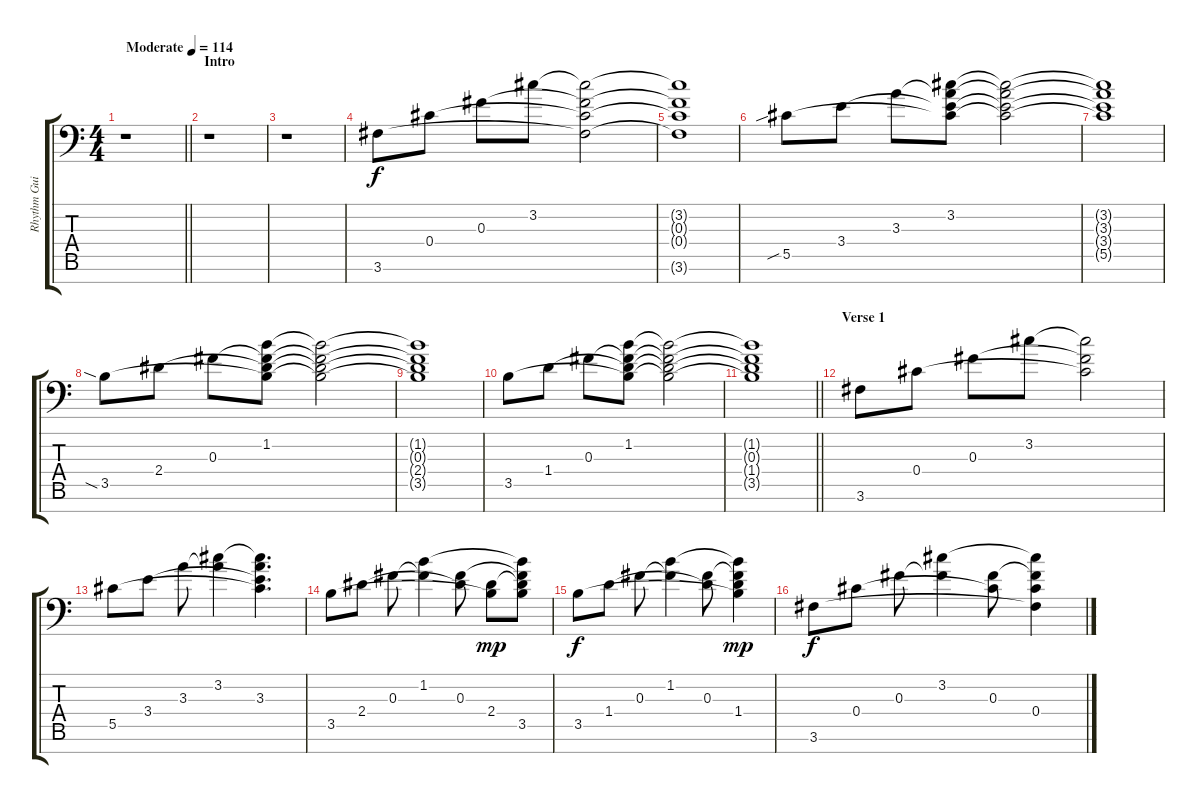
\track ("Rhythm Guitar" "Rhythm Gui") {instrument electricguitarjazz}
\staff {score tabs}
\tuning (Eb4 Bb3 Gb3 Db3 Ab2 Eb2 Bb1) {hide}
\ts (4 4)
\tempo (114 "Moderate")
\clef f4
\barLineRight lightlight
\ks c
r.1{dy f instrument electricguitarjazz} |
\section ("" "Intro")
r.1 |
r.1 |
3.6.8 0.4.8 0.3.8 3.2.8 (3.2{t} 0.3{t} 0.4{t} 3.6{t}).2 |
(3.2{t} 0.3{t} 0.4{t} 3.6{t}).1 |
5.5{sib}.8 3.4.8 3.3.8 (3.2 3.3{t} 3.4{t} 5.5{t}).8 (3.2{t} 3.3{t} 3.4{t} 5.5{t}).2 |
(3.2{t} 3.3{t} 3.4{t} 5.5{t}).1 |
3.5{sia}.8 2.4.8 0.3.8 (1.2 0.3{t} 2.4{t} 3.5{t}).8 (1.2{t} 0.3{t} 2.4{t} 3.5{t}).2 |
(1.2{t} 0.3{t} 2.4{t} 3.5{t}).1 |
3.5.8 1.4.8 0.3.8 (1.2 0.3{t} 1.4{t} 3.5{t}).8 (1.2{t} 0.3{t} 1.4{t} 3.5{t}).2 |
\barLineRight lightlight
(1.2{t} 0.3{t} 1.4{t} 3.5{t}).1 |
\section ("" "Verse 1")
3.6.8 0.4.8 0.3.8 3.2.8 (3.2{t} 0.3{t} 0.4{t}).2 |
5.5.8 3.4.8 3.3.8 (3.2 3.3{t}).4 (3.2{t} 3.3 3.4{t} 5.5{t}).4{d} |
3.5.8 2.4.8 0.3.8 (1.2 0.3{t}).4 (0.3 2.4{t}).8 (2.4 3.5{t}).8{dy mp} (1.2{t} 0.3{t} 2.4{t} 3.5).8 |
3.5.8{dy f} 1.4.8 0.3.8 (1.2 0.3{t}).4 (0.3 1.4{t}).8 (1.2{t} 0.3{t} 1.4 3.5{t}).4{dy mp} |
3.6.8{dy f} 0.4.8 0.3.8 (3.2 0.3{t}).4 (0.3 0.4{t}).8 (3.2{t} 0.3{t} 0.4 3.6{t}).4
